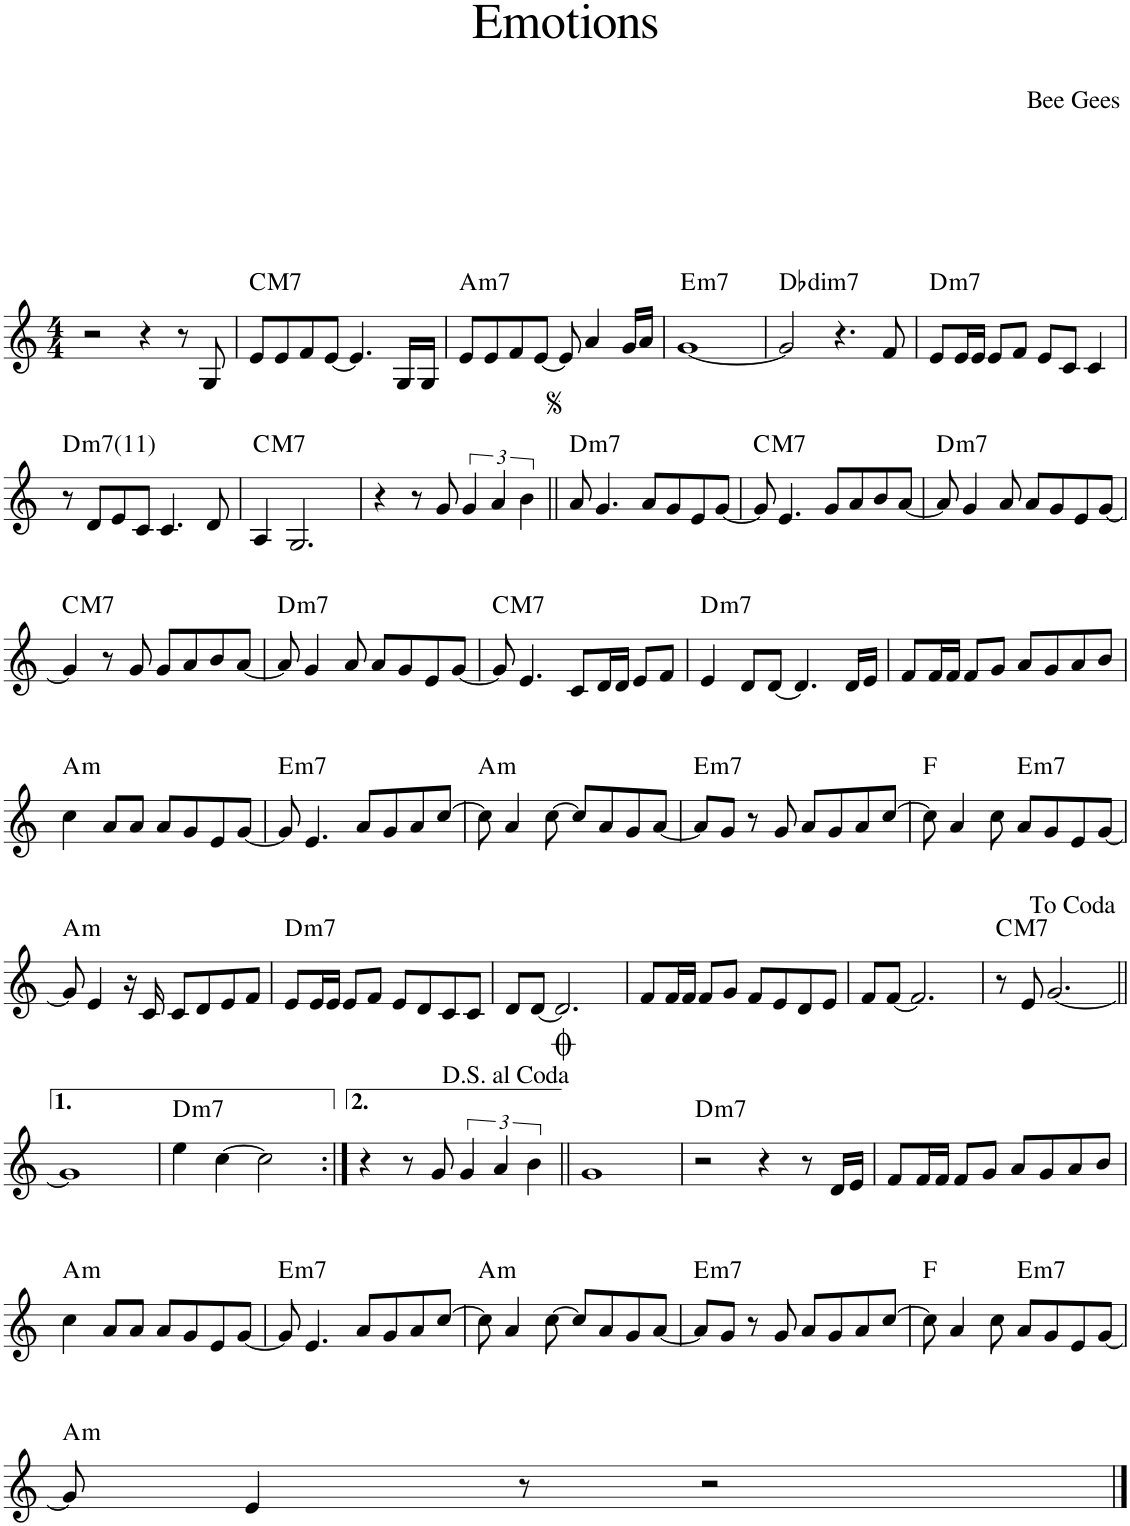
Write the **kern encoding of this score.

**kern	**harte
*part1	*part1
*staff1	*
*I"Piano	*
*I'Pno.	*
*clefG2	*
*k[]	*
*M4/4	*
=1	=1
2r	.
4r	.
8r	.
8G/	.
=2	=2
!	!LO:H:kt=M7
8e/L	C:maj7
8e/	.
8f/	.
[8e/J	.
4.e/]	.
16G/LL	.
16G/JJ	.
=3	=3
!	!LO:H:kt=m7
8e/L	A:min7
8e/	.
8f/	.
[8e/J	.
8e/]	.
4a/	.
16g/LL	.
16a/JJ	.
=4	=4
!	!LO:H:kt=m7
[1g	E:min7
=5	=5
!	!LO:H:kt=dim7
2g/]	Db:dim7
4.r	.
8fn/	.
=6	=6
!	!LO:H:kt=m7
8e/L	D:min7
16e/L	.
16e/JJ	.
8e/L	.
8f/J	.
8e/L	.
8c/J	.
4c/	.
!!LO:LB:g=z
=7	=7
!	!LO:H:kt=m7
8r	D:min7(11)
8d/L	.
8e/	.
8c/J	.
4.c/	.
8d/	.
=8	=8
!	!LO:H:kt=M7
4A/	C:maj7
2.G/	.
=9	=9
4r	.
8r	.
8g/	.
6g/	.
6a/	.
6b\	.
=10||	=10||
!	!LO:H:kt=m7
8a/	D:min7
4.g/	.
8a/L	.
8g/	.
8e/	.
[8g/J	.
=11	=11
!	!LO:H:kt=M7
8g/]	C:maj7
4.e/	.
8g/L	.
8a/	.
8b/	.
[8a/J	.
=12	=12
!	!LO:H:kt=m7
8a/]	D:min7
4g/	.
8a/	.
8a/L	.
8g/	.
8e/	.
[8g/J	.
!!LO:LB:g=z
=13	=13
!	!LO:H:kt=M7
4g/]	C:maj7
8r	.
8g/	.
8g/L	.
8a/	.
8b/	.
[8a/J	.
=14	=14
!	!LO:H:kt=m7
8a/]	D:min7
4g/	.
8a/	.
8a/L	.
8g/	.
8e/	.
[8g/J	.
=15	=15
!	!LO:H:kt=M7
8g/]	C:maj7
4.e/	.
8c/L	.
16d/L	.
16d/JJ	.
8e/L	.
8f/J	.
=16	=16
!	!LO:H:kt=m7
4e/	D:min7
8d/L	.
[8d/J	.
4.d/]	.
16d/LL	.
16e/JJ	.
=17	=17
8f/L	.
16f/L	.
16f/JJ	.
8f/L	.
8g/J	.
8a/L	.
8g/	.
8a/	.
8b/J	.
!!LO:LB:g=z
=18	=18
!	!LO:H:kt=m
4cc\	A:min
8a/L	.
8a/J	.
8a/L	.
8g/	.
8e/	.
[8g/J	.
=19	=19
!	!LO:H:kt=m7
8g/]	E:min7
4.e/	.
8a/L	.
8g/	.
8a/	.
[8cc/J	.
=20	=20
!	!LO:H:kt=m
8cc\]	A:min
4a/	.
[8cc\	.
8cc/L]	.
8a/	.
8g/	.
[8a/J	.
=21	=21
!	!LO:H:kt=m7
8a/L]	E:min7
8g/J	.
8r	.
8g/	.
8a/L	.
8g/	.
8a/	.
[8cc/J	.
=22	=22
8cc\]	F:maj
4a/	.
8cc\	.
!	!LO:H:kt=m7
8a/L	E:min7
8g/	.
8e/	.
[8g/J	.
!!LO:LB:g=z
=23	=23
!	!LO:H:kt=m
8g/]	A:min
4e/	.
16r	.
16c/	.
8c/L	.
8d/	.
8e/	.
8f/J	.
=24	=24
!	!LO:H:kt=m7
8e/L	D:min7
16e/L	.
16e/JJ	.
8e/L	.
8f/J	.
8e/L	.
8d/	.
8c/	.
8c/J	.
=25	=25
8d/L	.
[8d/J	.
2.d/]	.
=26	=26
8f/L	.
16f/L	.
16f/JJ	.
8f/L	.
8g/J	.
8f/L	.
8e/	.
8d/	.
8e/J	.
=27	=27
8f/L	.
[8f/J	.
2.f/]	.
=28	=28
!	!LO:H:kt=M7
8r	C:maj7
8e/	.
[2.g/	.
!!LO:LB:g=z
=29||	=29||
1g]	.
=30	=30
!	!LO:H:kt=m7
4ee\	D:min7
[4cc\	.
2cc\]	.
=31:|!	=31:|!
4r	.
8r	.
8g/	.
6g/	.
6a/	.
6b\	.
=32||	=32||
1g	.
=33	=33
!	!LO:H:kt=m7
2r	D:min7
4r	.
8r	.
16d/LL	.
16e/JJ	.
=34	=34
8f/L	.
16f/L	.
16f/JJ	.
8f/L	.
8g/J	.
8a/L	.
8g/	.
8a/	.
8b/J	.
!!LO:LB:g=z
=35	=35
!	!LO:H:kt=m
4cc\	A:min
8a/L	.
8a/J	.
8a/L	.
8g/	.
8e/	.
[8g/J	.
=36	=36
!	!LO:H:kt=m7
8g/]	E:min7
4.e/	.
8a/L	.
8g/	.
8a/	.
[8cc/J	.
=37	=37
!	!LO:H:kt=m
8cc\]	A:min
4a/	.
[8cc\	.
8cc/L]	.
8a/	.
8g/	.
[8a/J	.
=38	=38
!	!LO:H:kt=m7
8a/L]	E:min7
8g/J	.
8r	.
8g/	.
8a/L	.
8g/	.
8a/	.
[8cc/J	.
=39	=39
8cc\]	F:maj
4a/	.
8cc\	.
!	!LO:H:kt=m7
8a/L	E:min7
8g/	.
8e/	.
[8g/J	.
!!LO:LB:g=z
=40	=40
!	!LO:H:kt=m
8g/]	A:min
4e/	.
8r	.
2r	.
==	==
*-	*-
